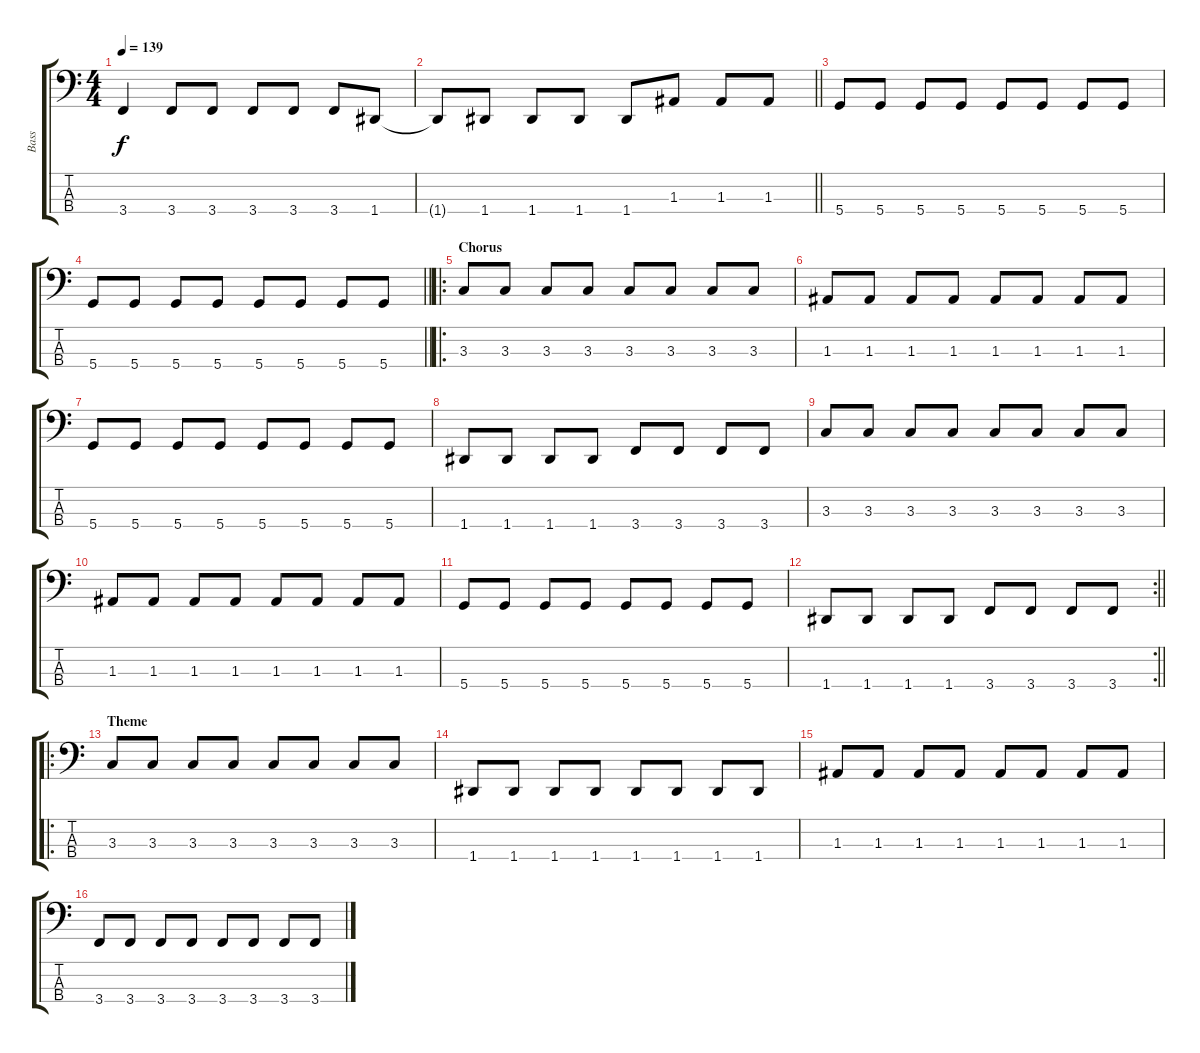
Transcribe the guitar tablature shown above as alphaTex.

\track ("Bass" "Bass") {instrument electricbassfinger}
\staff {score tabs}
\tuning (G2 D2 A1 D1) {hide}
\ts (4 4)
\tempo 139
\clef f4
\ks c
3.4.4{dy f} 3.4.8 3.4.8 3.4.8 3.4.8 3.4.8 1.4.8 |
\barLineRight lightlight
1.4{t}.8 1.4.8 1.4.8 1.4.8 1.4.8 1.3.8 1.3.8 1.3.8 |
5.4.8 5.4.8 5.4.8 5.4.8 5.4.8 5.4.8 5.4.8 5.4.8 |
\barLineRight lightlight
5.4.8 5.4.8 5.4.8 5.4.8 5.4.8 5.4.8 5.4.8 5.4.8 |
\ro
\section ("" "Chorus")
3.3.8 3.3.8 3.3.8 3.3.8 3.3.8 3.3.8 3.3.8 3.3.8 |
1.3.8 1.3.8 1.3.8 1.3.8 1.3.8 1.3.8 1.3.8 1.3.8 |
5.4.8 5.4.8 5.4.8 5.4.8 5.4.8 5.4.8 5.4.8 5.4.8 |
1.4.8 1.4.8 1.4.8 1.4.8 3.4.8 3.4.8 3.4.8 3.4.8 |
3.3.8 3.3.8 3.3.8 3.3.8 3.3.8 3.3.8 3.3.8 3.3.8 |
1.3.8 1.3.8 1.3.8 1.3.8 1.3.8 1.3.8 1.3.8 1.3.8 |
5.4.8 5.4.8 5.4.8 5.4.8 5.4.8 5.4.8 5.4.8 5.4.8 |
\rc 2
\barLineRight lightlight
1.4.8 1.4.8 1.4.8 1.4.8 3.4.8 3.4.8 3.4.8 3.4.8 |
\ro
\section ("" "Theme")
3.3.8 3.3.8 3.3.8 3.3.8 3.3.8 3.3.8 3.3.8 3.3.8 |
1.4.8 1.4.8 1.4.8 1.4.8 1.4.8 1.4.8 1.4.8 1.4.8 |
1.3.8 1.3.8 1.3.8 1.3.8 1.3.8 1.3.8 1.3.8 1.3.8 |
3.4.8 3.4.8 3.4.8 3.4.8 3.4.8 3.4.8 3.4.8 3.4.8
